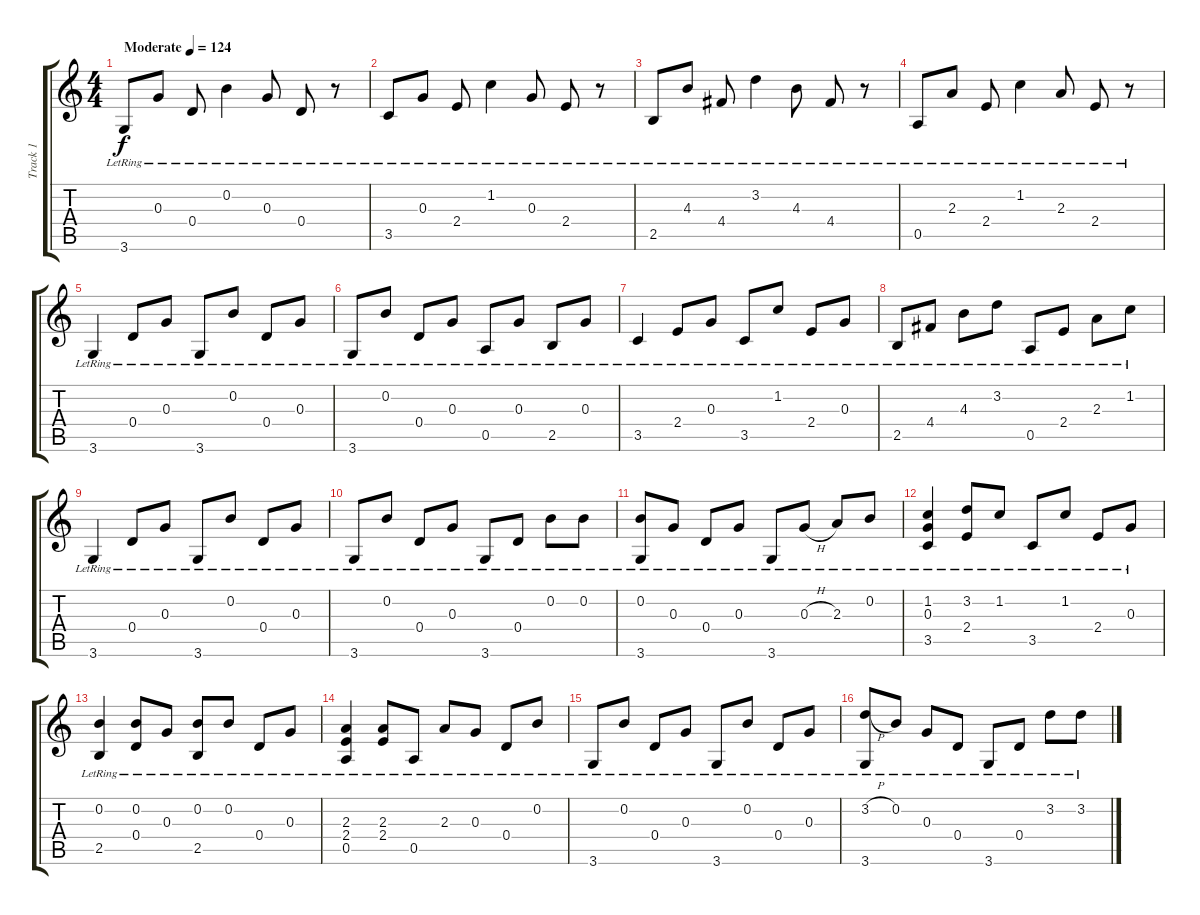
\track ("Track 1" "Track 1") {instrument acousticguitarsteel}
\staff {score tabs}
\tuning (E4 B3 G3 D3 A2 E2) {hide}
\ts (4 4)
\tempo (124 "Moderate")
\clef g2
\ks c
3.6{lr}.8{dy f instrument acousticguitarsteel} 0.3{lr}.8 0.4{lr}.8 0.2{lr}.4 0.3{lr}.8 0.4{lr}.8 r.8 |
3.5{lr}.8 0.3{lr}.8 2.4{lr}.8 1.2{lr}.4 0.3{lr}.8 2.4{lr}.8 r.8 |
2.5{lr}.8 4.3{lr}.8 4.4{lr}.8 3.2{lr}.4 4.3{lr}.8 4.4{lr}.8 r.8 |
0.5{lr}.8 2.3{lr}.8 2.4{lr}.8 1.2{lr}.4 2.3{lr}.8 2.4{lr}.8 r.8 |
3.6{lr}.4 0.4{lr}.8 0.3{lr}.8 3.6{lr}.8 0.2{lr}.8 0.4{lr}.8 0.3{lr}.8 |
3.6{lr}.8 0.2{lr}.8 0.4{lr}.8 0.3{lr}.8 0.5{lr}.8 0.3{lr}.8 2.5{lr}.8 0.3{lr}.8 |
3.5{lr}.4 2.4{lr}.8 0.3{lr}.8 3.5{lr}.8 1.2{lr}.8 2.4{lr}.8 0.3{lr}.8 |
2.5{lr}.8 4.4{lr}.8 4.3{lr}.8 3.2{lr}.8 0.5{lr}.8 2.4{lr}.8 2.3{lr}.8 1.2{lr}.8 |
3.6{lr}.4 0.4{lr}.8 0.3{lr}.8 3.6{lr}.8 0.2{lr}.8 0.4{lr}.8 0.3{lr}.8 |
3.6{lr}.8 0.2{lr}.8 0.4{lr}.8 0.3{lr}.8 3.6{lr}.8 0.4{lr}.8 0.2{lr}.8 0.2{lr}.8 |
(0.2{lr} 3.6{lr}).8 0.3{lr}.8 0.4{lr}.8 0.3{lr}.8 3.6{lr}.8 0.3{h lr}.8 2.3{lr}.8 0.2{lr}.8 |
(1.2{lr} 0.3{lr} 3.5{lr}).4 (3.2{lr} 2.4{lr}).8 1.2{lr}.8 3.5{lr}.8 1.2{lr}.8 2.4{lr}.8 0.3{lr}.8 |
(0.2{lr} 2.5{lr}).4 (0.2{lr} 0.4{lr}).8 0.3{lr}.8 (0.2{lr} 2.5{lr}).8 0.2{lr}.8 0.4{lr}.8 0.3{lr}.8 |
(2.3{lr} 2.4{lr} 0.5{lr}).4 (2.3{lr} 2.4{lr}).8 0.5{lr}.8 2.3{lr}.8 0.3{lr}.8 0.4{lr}.8 0.2{lr}.8 |
3.6{lr}.8 0.2{lr}.8 0.4{lr}.8 0.3{lr}.8 3.6{lr}.8 0.2{lr}.8 0.4{lr}.8 0.3{lr}.8 |
(3.2{h lr} 3.6{lr}).8 0.2{lr}.8 0.3{lr}.8 0.4{lr}.8 3.6{lr}.8 0.4{lr}.8 3.2{lr}.8 3.2{lr}.8
